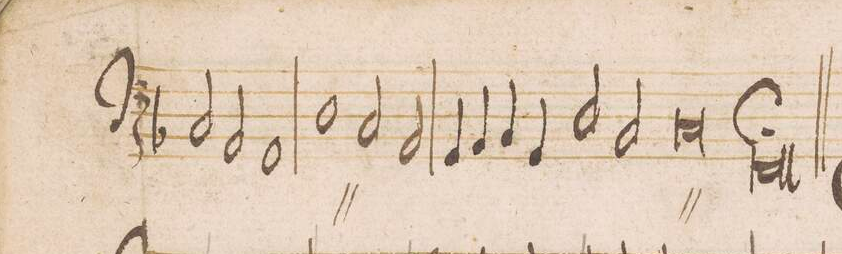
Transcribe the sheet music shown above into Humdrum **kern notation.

**kern	**text
*I"BASVS	*
*clefF4	*
*k[b-]	*
*met(C|)	*
*M2\1	*
=38-	=38-
2C/	ley-
2AA/	.
1GG	-son
=39-	=39-
1D	Ky-
2C/	-ri-
2AA/	-e
=40-	=40-
4GG/	e-
4AA/	.
4BB-/	.
4GG/	.
2D/	.
2BB-/	.
=41-	=41-
0C	-ley-
=42-	=42-
0FF;l	-son
*	*Xij
==	==
*-	*-
